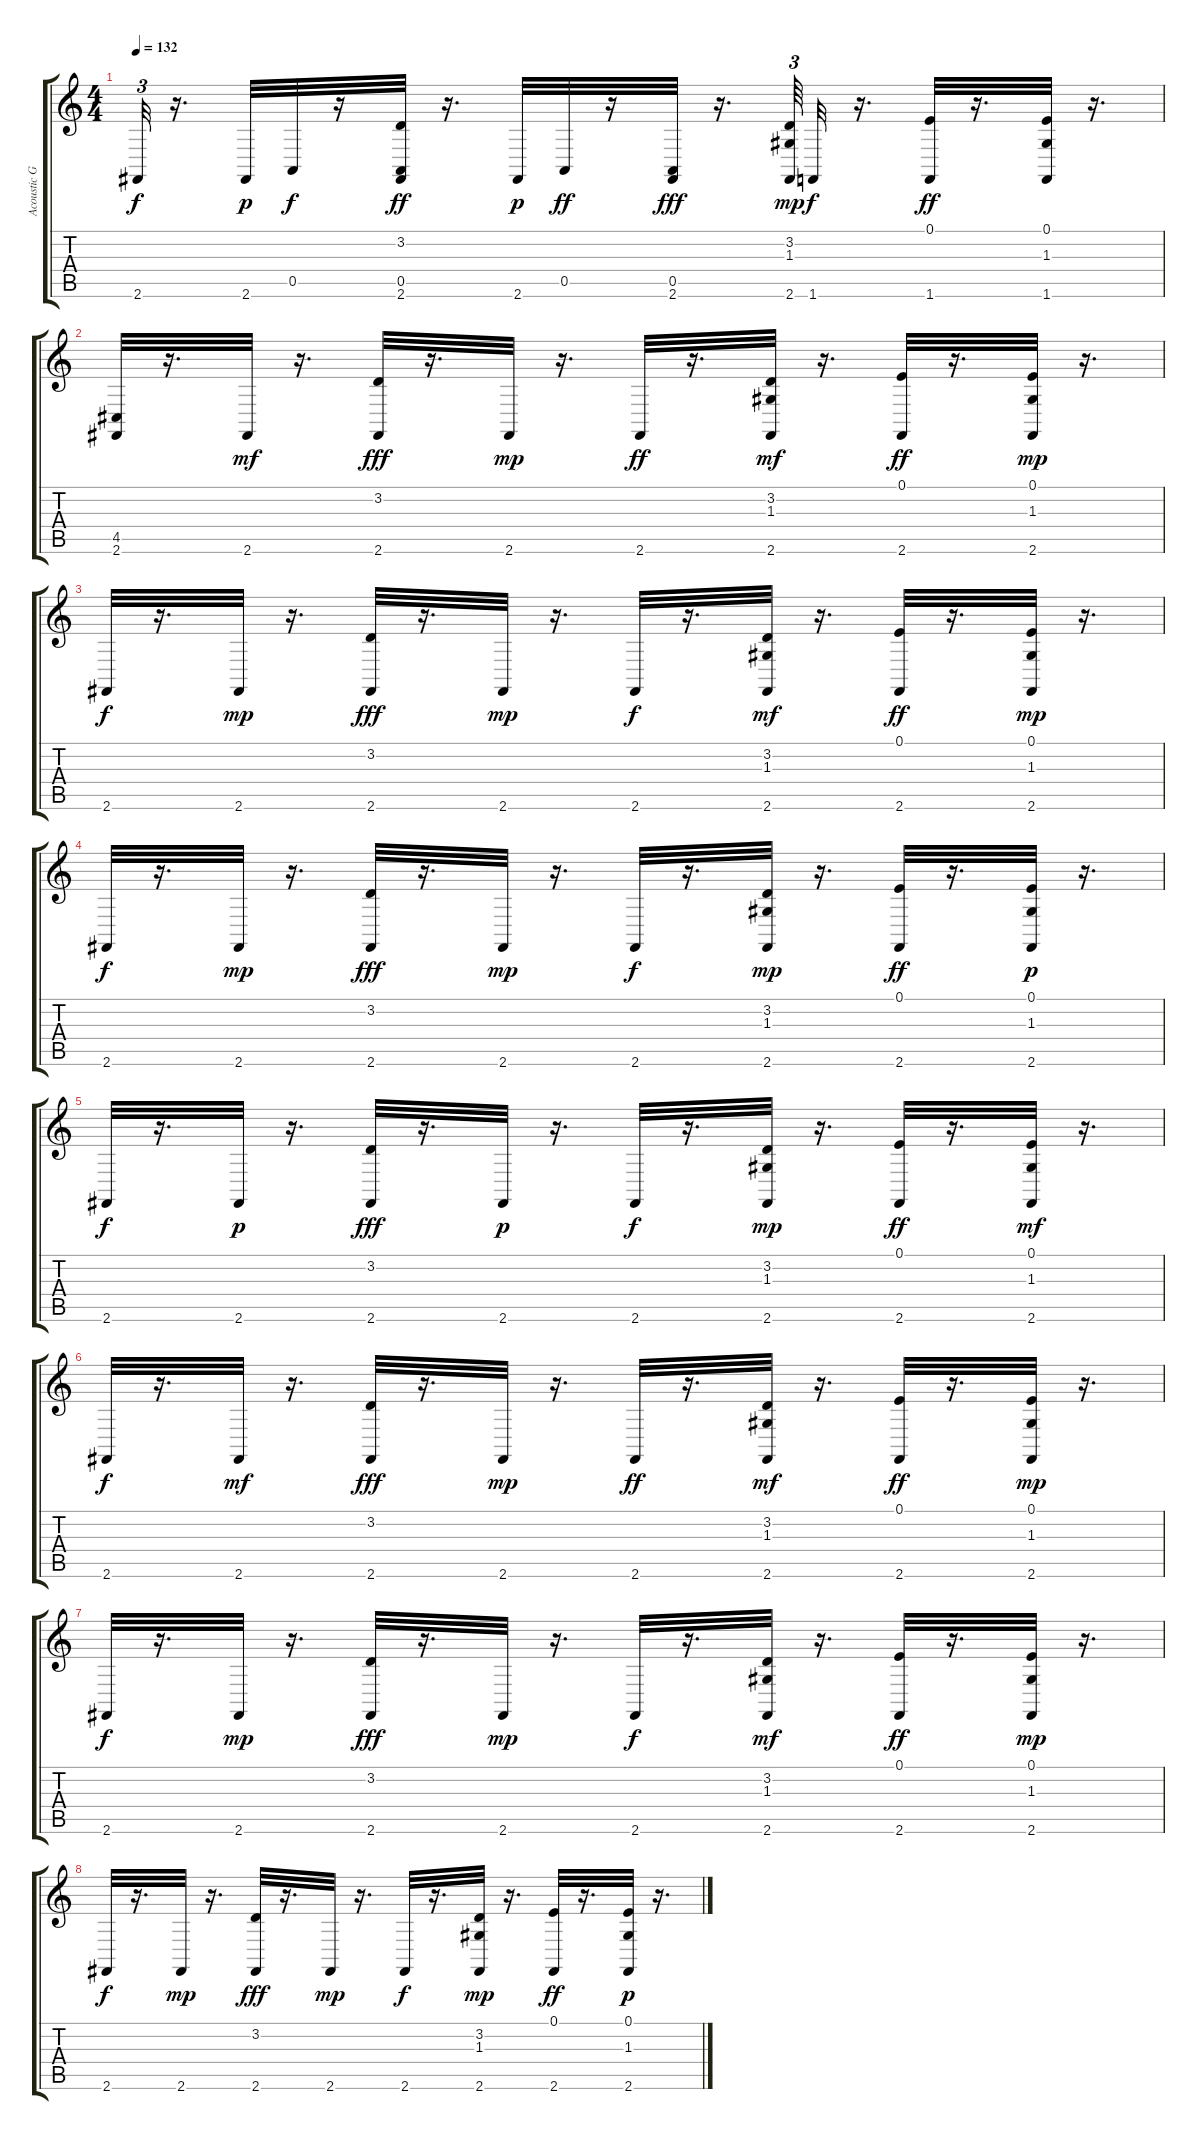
\track ("Acoustic Grand" "Acoustic G") {instrument acousticgrandpiano}
\staff {score tabs}
\tuning (E4 B3 G3 D3 A2 E2) {hide}
\ts (4 4)
\tempo 132
\clef g2
\ks c
2.6{t}.32{tu (3 2) dy f} r.16{d} 2.6.32{dy p} 0.5.32{dy f} r.16 (3.2 0.5 2.6).32{dy ff} r.16{d} 2.6.32{dy p} 0.5.32{dy ff} r.16 (0.5 2.6).32{dy fff} r.16{d} (3.2 1.3 2.6).64{tu (3 2) dy mp} 1.6.32{dy f} r.16{d} (0.1 1.6).32{dy ff} r.16{d} (0.1 1.3 1.6).32 r.16{d} |
(4.5 2.6).32 r.16{d} 2.6.32{dy mf} r.16{d} (3.2 2.6).32{dy fff} r.16{d} 2.6.32{dy mp} r.16{d} 2.6.32{dy ff} r.16{d} (3.2 1.3 2.6).32{dy mf} r.16{d} (0.1 2.6).32{dy ff} r.16{d} (0.1 1.3 2.6).32{dy mp} r.16{d} |
2.6.32{dy f} r.16{d} 2.6.32{dy mp} r.16{d} (3.2 2.6).32{dy fff} r.16{d} 2.6.32{dy mp} r.16{d} 2.6.32{dy f} r.16{d} (3.2 1.3 2.6).32{dy mf} r.16{d} (0.1 2.6).32{dy ff} r.16{d} (0.1 1.3 2.6).32{dy mp} r.16{d} |
2.6.32{dy f} r.16{d} 2.6.32{dy mp} r.16{d} (3.2 2.6).32{dy fff} r.16{d} 2.6.32{dy mp} r.16{d} 2.6.32{dy f} r.16{d} (3.2 1.3 2.6).32{dy mp} r.16{d} (0.1 2.6).32{dy ff} r.16{d} (0.1 1.3 2.6).32{dy p} r.16{d} |
2.6.32{dy f} r.16{d} 2.6.32{dy p} r.16{d} (3.2 2.6).32{dy fff} r.16{d} 2.6.32{dy p} r.16{d} 2.6.32{dy f} r.16{d} (3.2 1.3 2.6).32{dy mp} r.16{d} (0.1 2.6).32{dy ff} r.16{d} (0.1 1.3 2.6).32{dy mf} r.16{d} |
2.6.32{dy f} r.16{d} 2.6.32{dy mf} r.16{d} (3.2 2.6).32{dy fff} r.16{d} 2.6.32{dy mp} r.16{d} 2.6.32{dy ff} r.16{d} (3.2 1.3 2.6).32{dy mf} r.16{d} (0.1 2.6).32{dy ff} r.16{d} (0.1 1.3 2.6).32{dy mp} r.16{d} |
2.6.32{dy f} r.16{d} 2.6.32{dy mp} r.16{d} (3.2 2.6).32{dy fff} r.16{d} 2.6.32{dy mp} r.16{d} 2.6.32{dy f} r.16{d} (3.2 1.3 2.6).32{dy mf} r.16{d} (0.1 2.6).32{dy ff} r.16{d} (0.1 1.3 2.6).32{dy mp} r.16{d} |
2.6.32{dy f} r.16{d} 2.6.32{dy mp} r.16{d} (3.2 2.6).32{dy fff} r.16{d} 2.6.32{dy mp} r.16{d} 2.6.32{dy f} r.16{d} (3.2 1.3 2.6).32{dy mp} r.16{d} (0.1 2.6).32{dy ff} r.16{d} (0.1 1.3 2.6).32{dy p} r.16{d}
